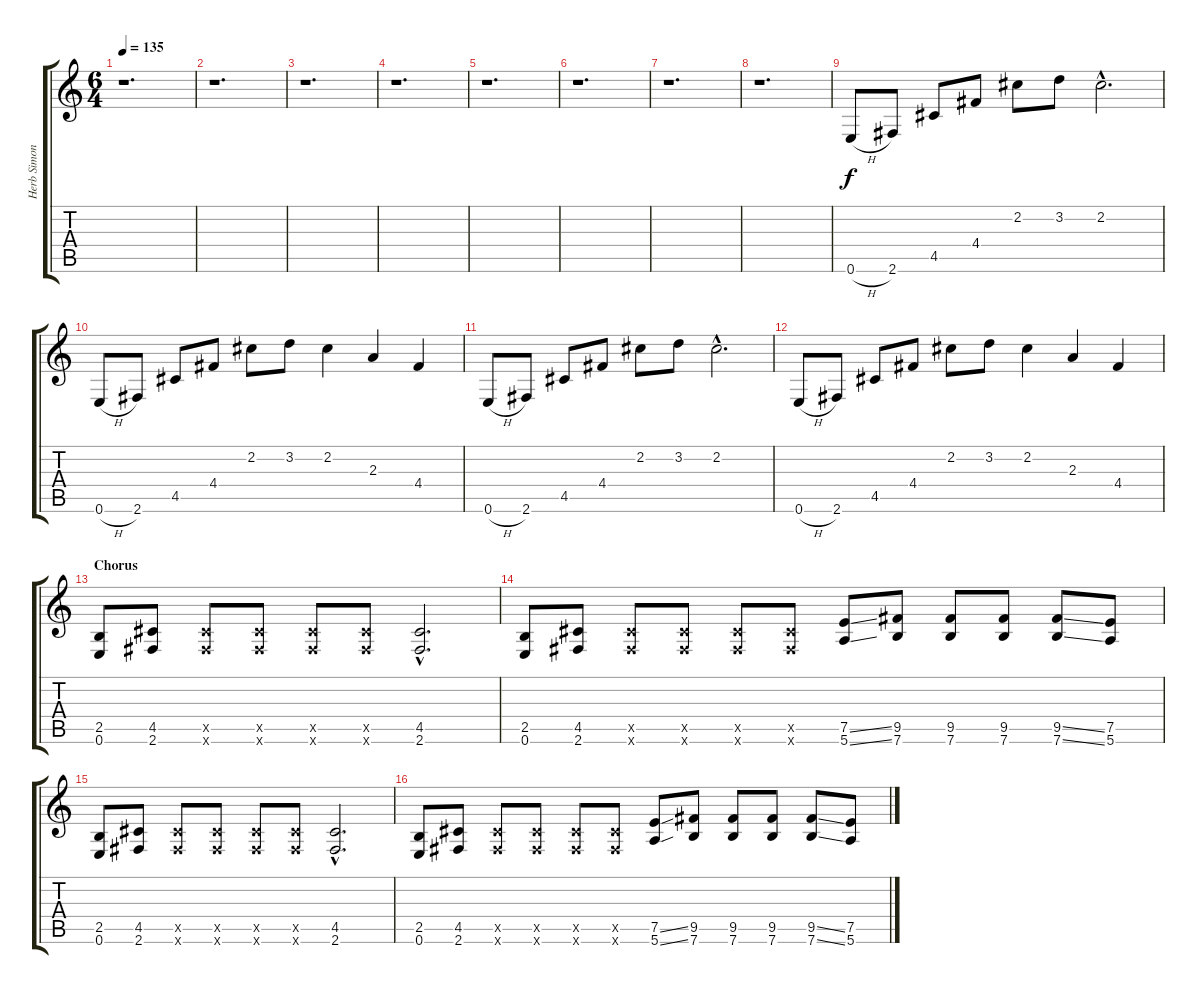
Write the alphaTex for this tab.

\track ("Herb Simonsen" "Herb Simon") {instrument distortionguitar}
\staff {score tabs}
\tuning (E4 B3 G3 D3 A2 E2) {hide}
\ts (6 4)
\tempo 135
\clef g2
\ks c
r.1{d dy f} |
r.1{d} |
r.1{d} |
r.1{d} |
r.1{d} |
r.1{d} |
r.1{d} |
r.1{d} |
0.6{h}.8 2.6.8 4.5.8 4.4.8 2.2.8 3.2.8 2.2{hac}.2{d} |
0.6{h}.8 2.6.8 4.5.8 4.4.8 2.2.8 3.2.8 2.2.4 2.3.4 4.4.4 |
0.6{h}.8 2.6.8 4.5.8 4.4.8 2.2.8 3.2.8 2.2{hac}.2{d} |
0.6{h}.8 2.6.8 4.5.8 4.4.8 2.2.8 3.2.8 2.2.4 2.3.4 4.4.4 |
\section ("" "Chorus")
(2.5 0.6).8 (4.5 2.6).8 (4.5{x} 2.6{x}).8 (4.5{x} 2.6{x}).8 (4.5{x} 2.6{x}).8 (4.5{x} 2.6{x}).8 (4.5{hac} 2.6{hac}).2{d} |
(2.5 0.6).8 (4.5 2.6).8 (4.5{x} 2.6{x}).8 (4.5{x} 2.6{x}).8 (4.5{x} 2.6{x}).8 (4.5{x} 2.6{x}).8 (7.5{ss} 5.6{ss}).8 (9.5 7.6).8 (9.5 7.6).8 (9.5 7.6).8 (9.5{ss} 7.6{ss}).8 (7.5 5.6).8 |
(2.5 0.6).8 (4.5 2.6).8 (4.5{x} 2.6{x}).8 (4.5{x} 2.6{x}).8 (4.5{x} 2.6{x}).8 (4.5{x} 2.6{x}).8 (4.5{hac} 2.6{hac}).2{d} |
(2.5 0.6).8 (4.5 2.6).8 (4.5{x} 2.6{x}).8 (4.5{x} 2.6{x}).8 (4.5{x} 2.6{x}).8 (4.5{x} 2.6{x}).8 (7.5{ss} 5.6{ss}).8 (9.5 7.6).8 (9.5 7.6).8 (9.5 7.6).8 (9.5{ss} 7.6{ss}).8 (7.5 5.6).8
